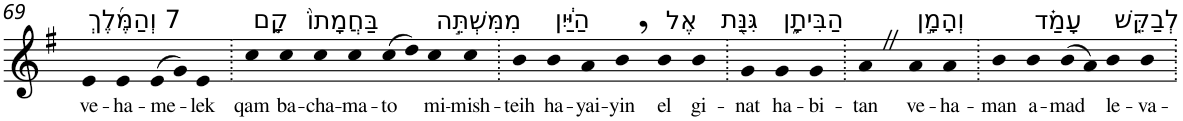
**kern	**text
*part1	*part1
*staff1	*staff1
*I"Piano	*
*I'Pno	*
!!LO:PB:g=z
*clefG2	*
*k[f#]	*
*G:	*
=69	=69
!LO:TX:a:t=7 וְהַמֶּ֜לֶךְ	!
!	!LO:LY:b
4e	ve-
!	!LO:LY:b
4e	-ha-
!	!LO:LY:b
(>8e	-me-
8g)	.
!	!LO:LY:b
4e	-lek
=70.	=70.
!LO:TX:a:t=קָ֤ם	!
!	!LO:LY:b
4cc	qam
!LO:TX:a:t=בַּחֲמָתוֹ֙	!
!	!LO:LY:b
4cc	ba-
!	!LO:LY:b
4cc	-cha-
!	!LO:LY:b
4cc	-ma-
!	!LO:LY:b
(>8cc	-to
8dd)	.
!LO:TX:a:t=מִמִּשְׁתֵּ֣ה	!
!	!LO:LY:b
4cc	mi-
!	!LO:LY:b
4cc	-mish-
=71.	=71.
!	!LO:LY:b
4b	-teih
!LO:TX:a:t=הַיַּ֔יִן	!
!	!LO:LY:b
4b	ha-
!	!LO:LY:b
4a	-yai-
!	!LO:LY:b
4b,	-yin
!LO:TX:a:t=אֶל	!
!	!LO:LY:b
4b	el
!LO:TX:a:t=גִּנַּ֖ת	!
!	!LO:LY:b
4b	gi-
=72.	=72.
!	!LO:LY:b
4g	-nat
!LO:TX:a:t=הַבִּיתָ֑ן	!
!	!LO:LY:b
4g	ha-
!	!LO:LY:b
4g	-bi-
=73.	=73.
!	!LO:LY:b
4aZ	-tan
!LO:TX:a:t=וְהָמָ֣ן	!
!	!LO:LY:b
4a	ve-
!	!LO:LY:b
4a	-ha-
=74.	=74.
!	!LO:LY:b
4b	-man
!LO:TX:a:t=עָמַ֗ד	!
!	!LO:LY:b
4b	a-
!	!LO:LY:b
(>8b	-mad
8a)	.
!LO:TX:a:t=לְבַקֵּ֤שׁ	!
!	!LO:LY:b
4b	le-
!	!LO:LY:b
4b	-va-
=.	=.
*-	*-
